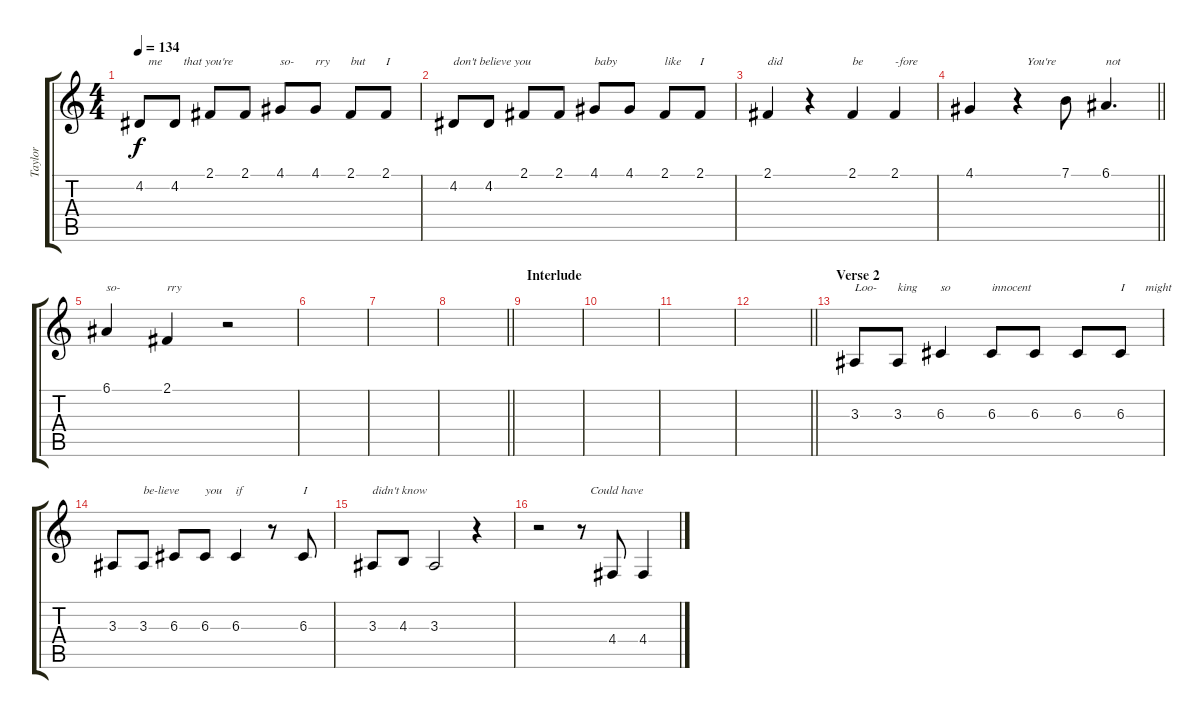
\track ("Taylor" "Taylor") {instrument ocarina}
\staff {score tabs}
\tuning (E4 B3 G3 D3 A2 E2) {hide}
\ts (4 4)
\tempo 134
\clef g2
\ks c
4.2.8{txt "   me" dy f} 4.2.8{txt "   that you're"} 2.1.8 2.1.8 4.1.8{txt "so-"} 4.1.8{txt "rry"} 2.1.8{txt "but"} 2.1.8{txt "I"} |
4.2.8{txt "don't believe you"} 4.2.8 2.1.8 2.1.8 4.1.8{txt "baby"} 4.1.8 2.1.8{txt "like"} 2.1.8{txt "I"} |
2.1.4{txt "did"} r.4 2.1.4{txt "be"} 2.1.4{txt "-fore"} |
\barLineRight lightlight
4.1.4 r.4{txt "   You're"} 7.1.8 6.1.4{d txt "not"} |
6.1.4{txt "so-"} 2.1.4{txt "rry"} r.2 |
|
|
\barLineRight lightlight
|
\section ("" "Interlude")
|
|
|
\barLineRight lightlight
|
\section ("" "Verse 2")
3.3.8{txt "Loo-"} 3.3.8{txt "king"} 6.3.4{txt "so"} 6.3.8{txt "innocent"} 6.3.8 6.3.8 6.3.8{txt "I       might"} |
3.3.8 3.3.8{txt "be-lieve"} 6.3.8 6.3.8{txt "you"} 6.3.4{txt "if"} r.8 6.3.8{txt "I"} |
3.3.8{txt "didn't know"} 4.3.8 3.3.2 r.4 |
r.2 r.8{txt "   Could have"} 4.4.8 4.4.4
